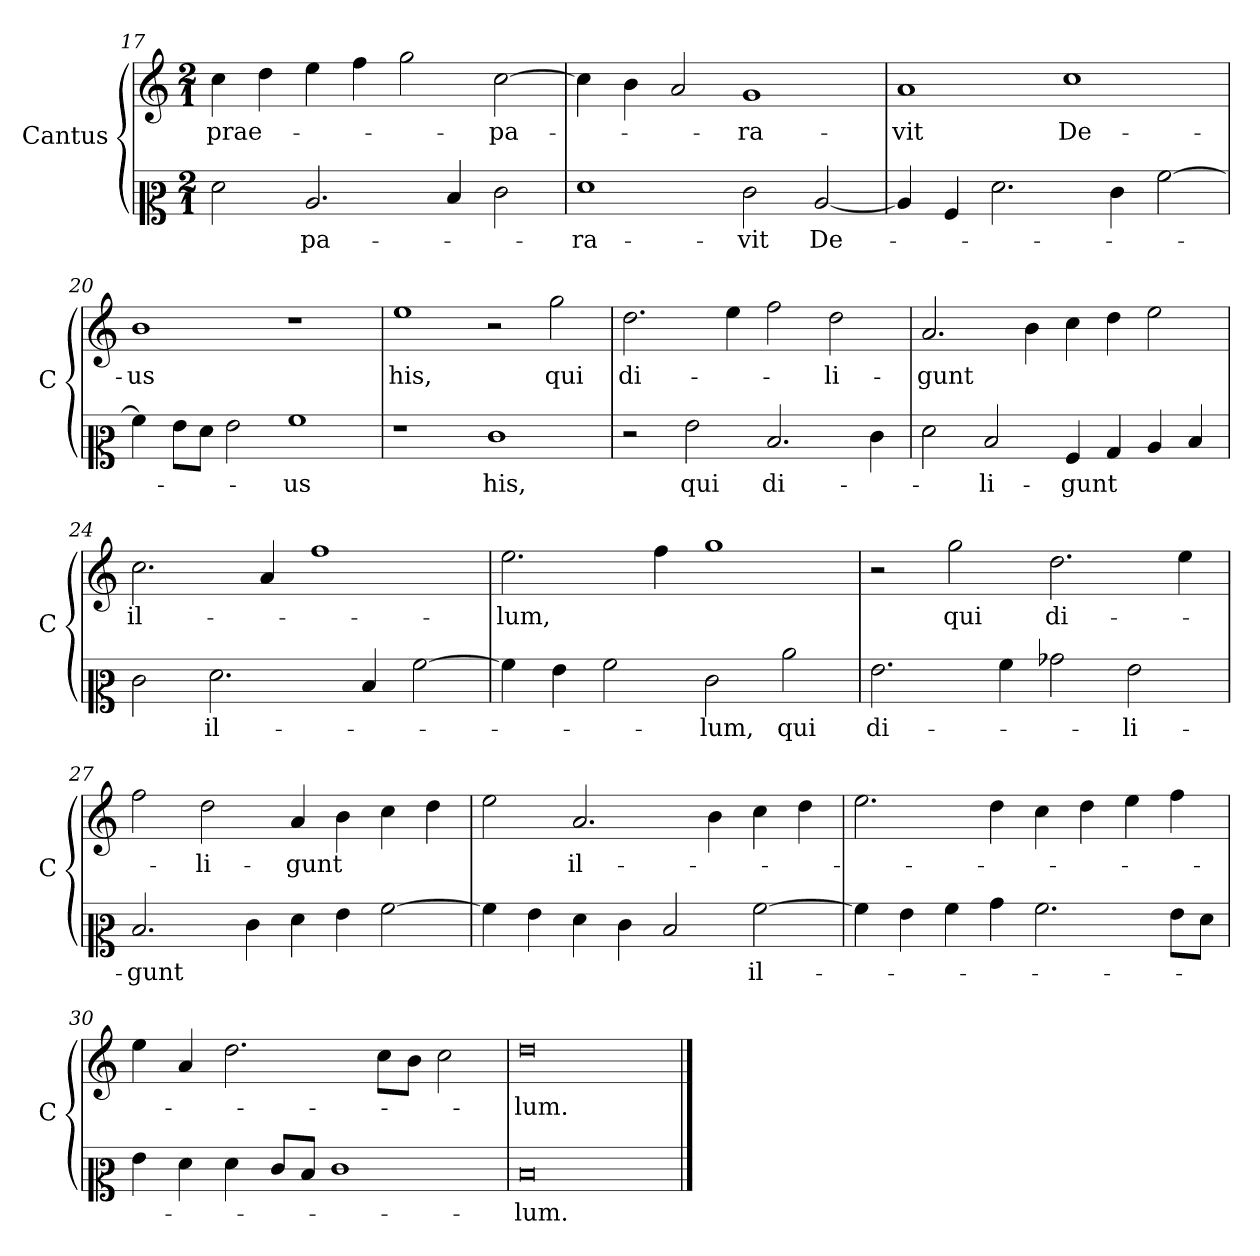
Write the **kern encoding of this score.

**kern	**text	**kern	**text
*part1	*part1	*part1	*part1
*staff2	*staff2	*staff1	*staff1
*I"Cantus	*	*	*
*I'C	*	*	*
*clefC2	*	*clefG2	*
*k[]	*	*k[]	*
*D:dor	*	*D:dor	*
*M2/1	*	*M2/1	*
=17	=17	=17	=17
2f	.	4cc	prae-
.	.	4dd	.
2.c	-pa-	4ee	.
.	.	4ff	.
.	.	2gg	.
4d	.	.	.
2e	.	[2cc	-pa-
=18	=18	=18	=18
1f	-ra-	4cc]	.
.	.	4b	.
.	.	2a	.
2e	-vit	1g	-ra-
[2c	De-	.	.
=19	=19	=19	=19
4c]	.	1a	-vit
4A	.	.	.
2.f	.	.	.
.	.	1cc	De-
4e	.	.	.
[2a	.	.	.
=20	=20	=20	=20
4a]	.	1b	-us
8gL	.	.	.
8fJ	.	.	.
2g	.	.	.
1a	-us	1r	.
=21	=21	=21	=21
1r	.	1ee	his,
1e	his,	2r	.
.	.	2gg	qui
=22	=22	=22	=22
2r	.	2.dd	di-
2g	qui	.	.
.	.	4ee	.
2.d	di-	2ff	.
.	.	2dd	-li-
4e	.	.	.
=23	=23	=23	=23
2f	.	2.a	-gunt
2d	-li-	.	.
.	.	4b	.
4A	-gunt	4cc	.
4B	.	4dd	.
4c	.	2ee	.
4d	.	.	.
=24	=24	=24	=24
2e	.	2.cc	il-
2.f	il-	.	.
.	.	4a	.
.	.	1ff	.
4d	.	.	.
[2a	.	.	.
=25	=25	=25	=25
4a]	.	2.ee	lum,
4g	.	.	.
2a	.	.	.
.	.	4ff	.
2e	-lum,	1gg	.
2cc	qui	.	.
=26	=26	=26	=26
2.g	di-	2r	.
.	.	2gg	qui
4a	.	.	.
2b-X	.	2.dd	di-
2g	-li-	.	.
.	.	4ee	.
=27	=27	=27	=27
2.d	-gunt	2ff	.
.	.	2dd	-li-
4e	.	.	.
4f	.	4a	gunt
4g	.	4b	.
[2a	.	4cc	.
.	.	4dd	.
=28	=28	=28	=28
4a]	.	2ee	.
4g	.	.	.
4f	.	2.a	il-
4e	.	.	.
2d	.	.	.
.	.	4b	.
[2a	il-	4cc	.
.	.	4dd	.
=29	=29	=29	=29
4a]	.	2.ee	.
4g	.	.	.
4a	.	.	.
4b	.	4dd	.
2.a	.	4cc	.
.	.	4dd	.
.	.	4ee	.
8gL	.	4ff	.
8fJ	.	.	.
=30	=30	=30	=30
4g	.	4ee	.
4f	.	4a	.
4f	.	2.dd	.
8eL	.	.	.
8dJ	.	.	.
1e	.	.	.
.	.	8ccL	.
.	.	8bJ	.
.	.	2cc	.
=31	=31	=31	=31
0d	-lum.	0dd	-lum.
==	==	==	==
*-	*-	*-	*-
